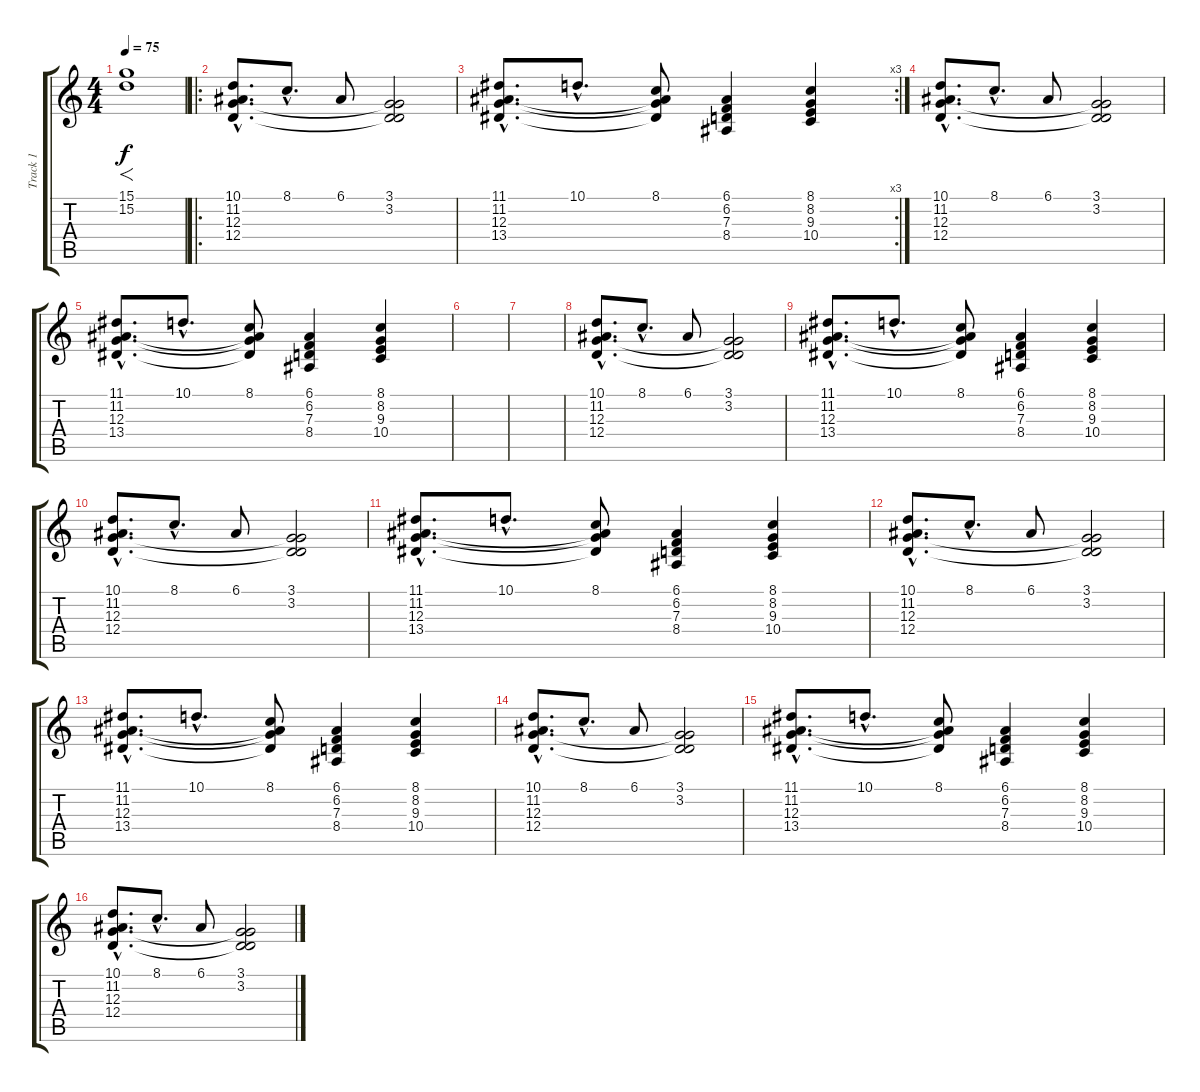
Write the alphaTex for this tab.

\track ("Track 1" "Track 1") {instrument stringensemble1}
\staff {score tabs}
\tuning (E4 B3 G3 D3 A2 E2) {hide}
\ts (4 4)
\tempo 75
\clef g2
\ks c
(15.1 15.2).1{f dy f} |
\ro
(10.1{hac} 11.2{hac} 12.3{hac} 12.4{hac}).8{d} 8.1{hac}.8{d} 6.1.8 (3.1 3.2 12.3{t} 12.4{t}).2 |
\rc 3
(11.1{hac} 11.2{hac} 12.3{hac} 13.4{hac}).8{d} 10.1{hac}.8{d} (8.1 11.2{t} 12.3{t} 13.4{t}).8 (6.1 6.2 7.3 8.4).4 (8.1 8.2 9.3 10.4).4 |
(10.1{hac} 11.2{hac} 12.3{hac} 12.4{hac}).8{d} 8.1{hac}.8{d} 6.1.8 (3.1 3.2 12.3{t} 12.4{t}).2 |
(11.1{hac} 11.2{hac} 12.3{hac} 13.4{hac}).8{d} 10.1{hac}.8{d} (8.1 11.2{t} 12.3{t} 13.4{t}).8 (6.1 6.2 7.3 8.4).4 (8.1 8.2 9.3 10.4).4 |
|
|
(10.1{hac} 11.2{hac} 12.3{hac} 12.4{hac}).8{d} 8.1{hac}.8{d} 6.1.8 (3.1 3.2 12.3{t} 12.4{t}).2 |
(11.1{hac} 11.2{hac} 12.3{hac} 13.4{hac}).8{d} 10.1{hac}.8{d} (8.1 11.2{t} 12.3{t} 13.4{t}).8 (6.1 6.2 7.3 8.4).4 (8.1 8.2 9.3 10.4).4 |
(10.1{hac} 11.2{hac} 12.3{hac} 12.4{hac}).8{d} 8.1{hac}.8{d} 6.1.8 (3.1 3.2 12.3{t} 12.4{t}).2 |
(11.1{hac} 11.2{hac} 12.3{hac} 13.4{hac}).8{d} 10.1{hac}.8{d} (8.1 11.2{t} 12.3{t} 13.4{t}).8 (6.1 6.2 7.3 8.4).4 (8.1 8.2 9.3 10.4).4 |
(10.1{hac} 11.2{hac} 12.3{hac} 12.4{hac}).8{d} 8.1{hac}.8{d} 6.1.8 (3.1 3.2 12.3{t} 12.4{t}).2 |
(11.1{hac} 11.2{hac} 12.3{hac} 13.4{hac}).8{d} 10.1{hac}.8{d} (8.1 11.2{t} 12.3{t} 13.4{t}).8 (6.1 6.2 7.3 8.4).4 (8.1 8.2 9.3 10.4).4 |
(10.1{hac} 11.2{hac} 12.3{hac} 12.4{hac}).8{d} 8.1{hac}.8{d} 6.1.8 (3.1 3.2 12.3{t} 12.4{t}).2 |
(11.1{hac} 11.2{hac} 12.3{hac} 13.4{hac}).8{d} 10.1{hac}.8{d} (8.1 11.2{t} 12.3{t} 13.4{t}).8 (6.1 6.2 7.3 8.4).4 (8.1 8.2 9.3 10.4).4 |
(10.1{hac} 11.2{hac} 12.3{hac} 12.4{hac}).8{d} 8.1{hac}.8{d} 6.1.8 (3.1 3.2 12.3{t} 12.4{t}).2
